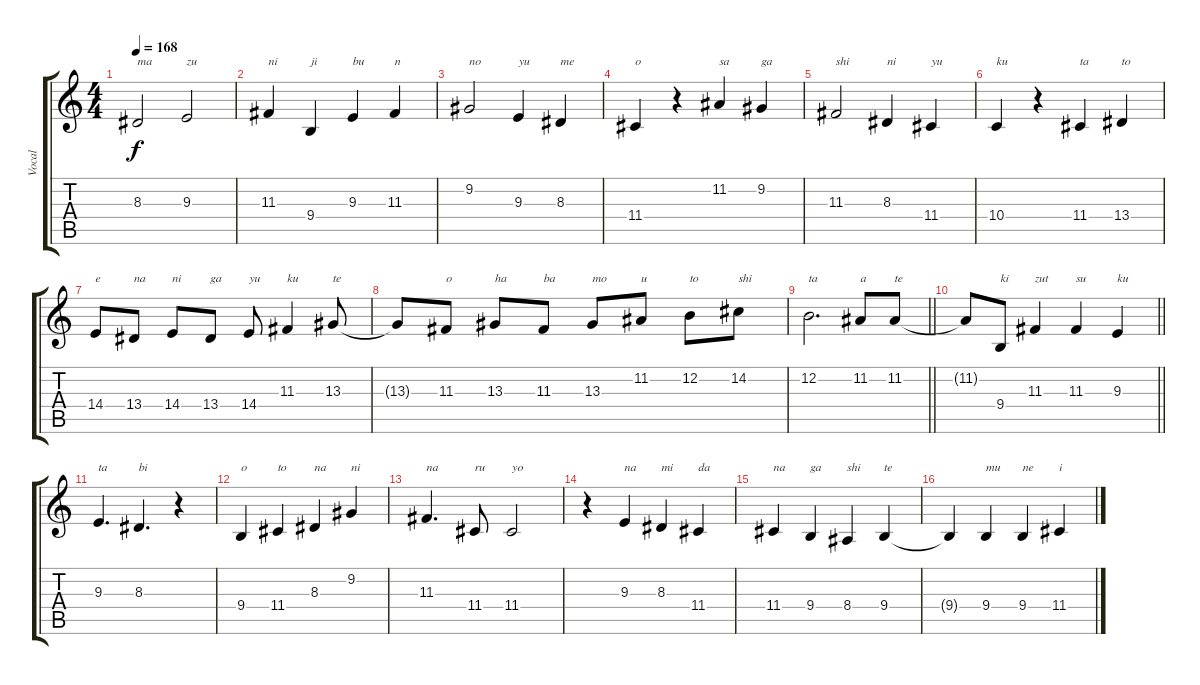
\track ("Vocal" "Vocal") {instrument violin}
\staff {score tabs}
\tuning (E4 B3 G3 D3 A2 E2) {hide}
\ts (4 4)
\tempo 168
\clef g2
\ks c
8.3.2{txt "ma" dy f} 9.3.2{txt "zu"} |
11.3.4{txt "ni"} 9.4.4{txt "ji"} 9.3.4{txt "bu"} 11.3.4{txt "n"} |
9.2.2{txt "no"} 9.3.4{txt "yu"} 8.3.4{txt "me"} |
11.4.4{txt "o"} r.4 11.2.4{txt "sa"} 9.2.4{txt "ga"} |
11.3.2{txt "shi"} 8.3.4{txt "ni"} 11.4.4{txt "yu"} |
10.4.4{txt "ku"} r.4 11.4.4{txt "ta"} 13.4.4{txt "to"} |
14.4.8{txt "e"} 13.4.8{txt "na"} 14.4.8{txt "ni"} 13.4.8{txt "ga"} 14.4.8{txt "yu"} 11.3.4{txt "ku"} 13.3.8{txt "te"} |
13.3{t}.8 11.3.8{txt "o"} 13.3.8{txt "ha"} 11.3.8{txt "ba"} 13.3.8{txt "mo"} 11.2.8{txt "u"} 12.2.8{txt "to"} 14.2.8{txt "shi"} |
\barLineRight lightlight
12.2.2{d txt "ta"} 11.2.8{txt "a"} 11.2.8{txt "te"} |
\barLineRight lightlight
11.2{t}.8 9.4.8{txt "ki"} 11.3.4{txt "zut"} 11.3.4{txt "su"} 9.3.4{txt "ku"} |
9.3.4{d txt "ta"} 8.3.4{d txt "bi"} r.4 |
9.4.4{txt "o"} 11.4.4{txt "to"} 8.3.4{txt "na"} 9.2.4{txt "ni"} |
11.3.4{d txt "na"} 11.4.8{txt "ru"} 11.4.2{txt "yo"} |
r.4 9.3.4{txt "na"} 8.3.4{txt "mi"} 11.4.4{txt "da"} |
11.4.4{txt "na"} 9.4.4{txt "ga"} 8.4.4{txt "shi"} 9.4.4{txt "te"} |
9.4{t}.4 9.4.4{txt "mu"} 9.4.4{txt "ne"} 11.4.4{txt "i"}
